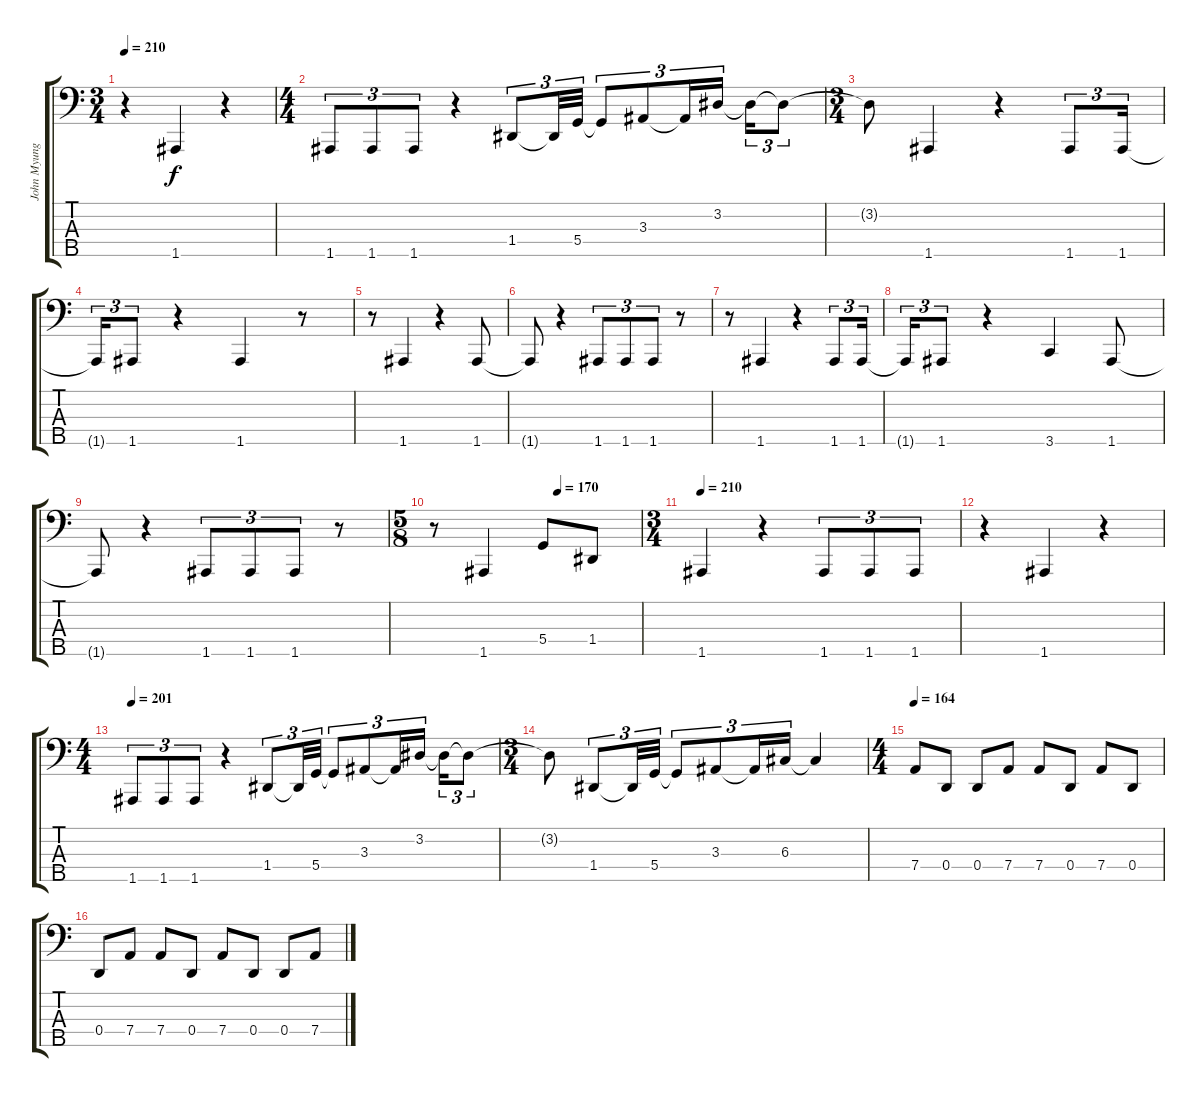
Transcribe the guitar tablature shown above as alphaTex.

\track ("John Myung" "John Myung") {instrument electricbassfinger}
\staff {score tabs}
\tuning (F2 C2 G1 D1 A0) {hide}
\ts (3 4)
\tempo 210
\clef f4
\ks c
r.4{dy f} 1.5.4 r.4 |
\ts (4 4)
1.5.8{tu (3 2)} 1.5.8{tu (3 2)} 1.5.8{tu (3 2)} r.4 1.4.8{tu (3 2)} 1.4{t}.32{tu (3 2)} 5.4.32{tu (3 2)} 5.4{t}.8{tu (3 2)} 3.3.8{tu (3 2)} 3.3{t}.16{tu (3 2)} 3.2.16{tu (3 2) beam splitsecondary} 3.2{t}.16{tu (3 2)} 3.2{t}.8{tu (3 2)} |
\ts (3 4)
3.2{t}.8 1.5.4 r.4 1.5.8{tu (3 2)} 1.5.16{tu (3 2)} |
1.5{t}.16{tu (3 2)} 1.5.8{tu (3 2)} r.4 1.5.4 r.8 |
r.8 1.5.4 r.4 1.5.8 |
1.5{t}.8 r.4 1.5.8{tu (3 2)} 1.5.8{tu (3 2)} 1.5.8{tu (3 2)} r.8 |
r.8 1.5.4 r.4 1.5.8{tu (3 2)} 1.5.16{tu (3 2)} |
1.5{t}.16{tu (3 2)} 1.5.8{tu (3 2)} r.4 3.5.4 1.5.8 |
1.5{t}.8 r.4 1.5.8{tu (3 2)} 1.5.8{tu (3 2)} 1.5.8{tu (3 2)} r.8 |
\ts (5 8)
\tempo (170 0.6)
r.8 1.5.4 5.4.8 1.4.8 |
\ts (3 4)
\tempo 210
1.5.4 r.4 1.5.8{tu (3 2)} 1.5.8{tu (3 2)} 1.5.8{tu (3 2)} |
r.4 1.5.4 r.4 |
\ts (4 4)
\tempo 201
1.5.8{tu (3 2)} 1.5.8{tu (3 2)} 1.5.8{tu (3 2)} r.4 1.4.8{tu (3 2)} 1.4{t}.32{tu (3 2)} 5.4.32{tu (3 2)} 5.4{t}.8{tu (3 2)} 3.3.8{tu (3 2)} 3.3{t}.16{tu (3 2)} 3.2.16{tu (3 2) beam splitsecondary} 3.2{t}.16{tu (3 2)} 3.2{t}.8{tu (3 2)} |
\ts (3 4)
3.2{t}.8 1.4.8{tu (3 2)} 1.4{t}.32{tu (3 2)} 5.4.32{tu (3 2)} 5.4{t}.8{tu (3 2)} 3.3.8{tu (3 2)} 3.3{t}.16{tu (3 2)} 6.3.16{tu (3 2)} 6.3{t}.4 |
\ts (4 4)
\tempo 164
7.4.8 0.4.8 0.4.8 7.4.8 7.4.8 0.4.8 7.4.8 0.4.8 |
0.4.8 7.4.8 7.4.8 0.4.8 7.4.8 0.4.8 0.4.8 7.4.8
